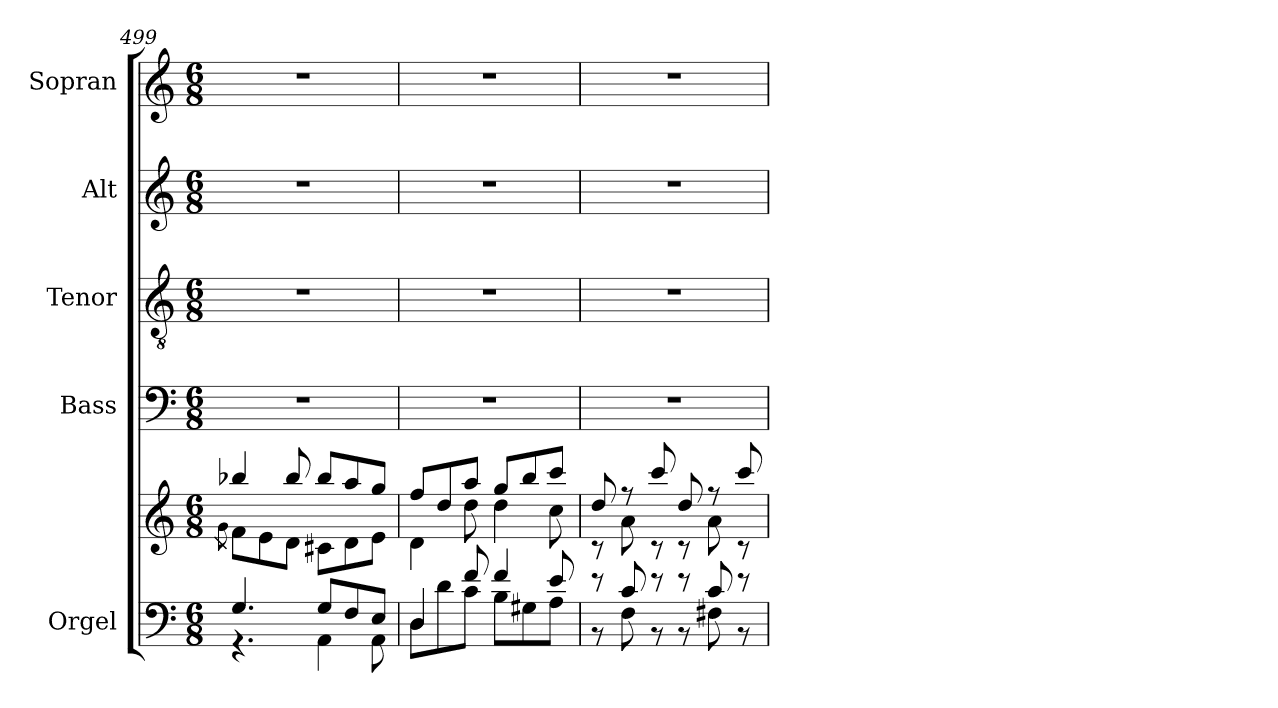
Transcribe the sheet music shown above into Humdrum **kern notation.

**kern	**kern	**kern	**kern	**kern	**kern
*part5	*part5	*part4	*part3	*part2	*part1
*staff6	*staff5	*staff4	*staff3	*staff2	*staff1
*I"Orgel	*	*I"Bass	*I"Tenor	*I"Alt	*I"Sopran
*I'Org.	*	*I'B	*I'T	*I'A	*I'S
!!LO:PB:g=z
*clefF4	*clefG2	*clefF4	*clefGv2	*clefG2	*clefG2
*k[]	*k[]	*k[]	*k[]	*k[]	*k[]
*C:	*C:	*C:	*C:	*C:	*C:
*M6/8	*M6/8	*M6/8	*M6/8	*M6/8	*M6/8
=499	=499	=499	=499	=499	=499
*	*^	*	*	*	*
.	.	8qg\	.	.	.	.
*^	*	*	*	*	*	*
4.G/	4.rAA	4bb-X/	8f\L	2.r	2.r	2.r	2.r
.	.	.	8e\	.	.	.	.
.	.	8bb-/	8d\J	.	.	.	.
8G/L	4AA\	8bb-/L	8c#X\L	.	.	.	.
8F/	.	8aa/	8d\	.	.	.	.
8E/J	8AA\	8gg/J	8e\J	.	.	.	.
=500	=500	=500	=500	=500	=500	=500	=500
4D/	8D\L	8ff/L	4d\	2.r	2.r	2.r	2.r
.	8d\	8dd/	.	.	.	.	.
8f/	8c\J	8aa/J	8dd\	.	.	.	.
4f/	8B\L	8gg/L	4dd\	.	.	.	.
.	8G#X\	8bb/	.	.	.	.	.
8e/	8A\J	8ccc/J	8cc\	.	.	.	.
=501	=501	=501	=501	=501	=501	=501	=501
8r	8r	8dd/	8rc	2.r	2.r	2.r	2.r
8c/	8F\	8ree	8a\	.	.	.	.
8r	8r	8ccc/	8rc	.	.	.	.
8r	8r	8dd/	8rc	.	.	.	.
8c/	8F#X\	8ree	8a\	.	.	.	.
8r	8r	8ccc/	8rc	.	.	.	.
*v	*v	*	*	*	*	*	*
*	*v	*v	*	*	*	*
=	=	=	=	=	=
*-	*-	*-	*-	*-	*-
